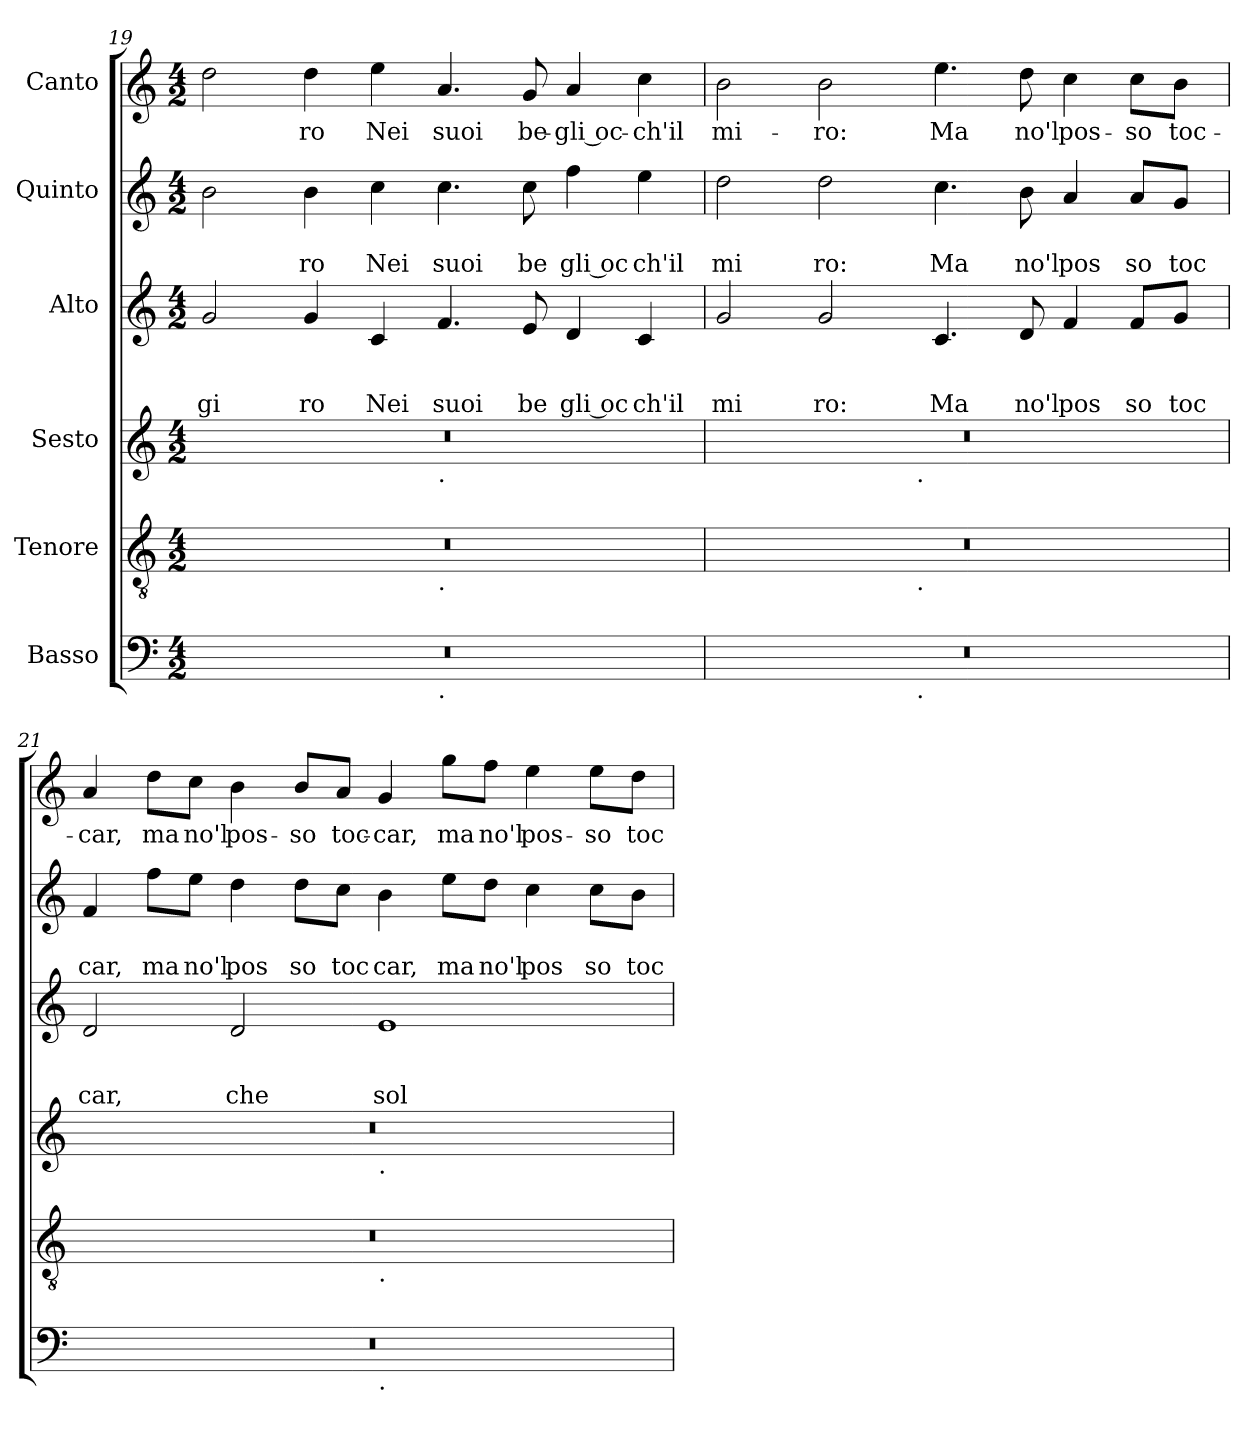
**kern	**kern	**kern	**kern	**text	**text	**text	**kern	**text	**text	**kern	**text
*part6	*part5	*part4	*part3	*part3	*part3	*part3	*part2	*part2	*part2	*part1	*part1
*staff6	*staff5	*staff4	*staff3	*staff3	*staff3	*staff3	*staff2	*staff2	*staff2	*staff1	*staff1
*I"Basso	*I"Tenore	*I"Sesto	*I"Alto	*	*	*	*I"Quinto	*	*	*I"Canto	*
*clefF4	*clefGv2	*clefG2	*clefG2	*	*	*	*clefG2	*	*	*clefG2	*
*k[]	*k[]	*k[]	*k[]	*	*	*	*k[]	*	*	*k[]	*
*C:	*C:	*C:	*C:	*	*	*	*C:	*	*	*C:	*
*M4/2	*M4/2	*M4/2	*M4/2	*	*	*	*M4/2	*	*	*M4/2	*
=19	=19	=19	=19	=19	=19	=19	=19	=19	=19	=19	=19
!	!	!	!	!	!	!LO:LY:b	!	!	!	!	!
*^	*^	*^	*	*	*	*	*	*	*	*	*
0r	1ryy	0r	1ryy	0r	1ryy	2g/	.	.	gi	2b\	.	.	2dd\	.
!	!	!	!	!	!	!	!	!	!LO:LY:b	!	!	!LO:LY:b	!	!LO:LY:b
.	.	.	.	.	.	4g/	.	.	ro	4b\	.	ro	4dd\	-ro
!	!	!	!	!	!	!	!	!	!LO:LY:b	!	!	!LO:LY:b	!	!LO:LY:b
.	.	.	.	.	.	4c/	.	.	Nei	4cc\	.	Nei	4ee\	Nei
!	!	!	!	!	!LO:TX:b:t=.	!	!	!	!	!	!	!	!	!
!	!	!	!LO:TX:b:t=.	!	!	!	!	!	!	!	!	!	!	!
!	!LO:TX:b:t=.	!	!	!	!	!	!	!	!	!	!	!	!	!
!	!	!	!	!	!	!	!	!	!LO:LY:b	!	!	!LO:LY:b	!	!LO:LY:b
.	1ryy	.	1ryy	.	1ryy	4.f/	.	.	suoi	4.cc\	.	suoi	4.a/	suoi
!	!	!	!	!	!	!	!	!	!LO:LY:b	!	!	!LO:LY:b	!	!LO:LY:b
.	.	.	.	.	.	8e/	.	.	be	8cc\	.	be	8g/	be-
!	!	!	!	!	!	!	!	!	!LO:LY:b:rj	!	!	!LO:LY:b:rj	!	!LO:LY:b:rj
.	.	.	.	.	.	4d/	.	.	gli oc	4ff\	.	gli oc	4a/	-gli oc-
!	!	!	!	!	!	!	!	!	!LO:LY:b	!	!	!LO:LY:b	!	!LO:LY:b
.	.	.	.	.	.	4c/	.	.	ch'il	4ee\	.	ch'il	4cc\	-ch'il
=20	=20	=20	=20	=20	=20	=20	=20	=20	=20	=20	=20	=20	=20	=20
!	!	!	!	!	!	!	!	!	!LO:LY:b	!	!	!LO:LY:b	!	!LO:LY:b
0r	2ryy	0r	2ryy	0r	2ryy	2g/	.	.	mi	2dd\	.	mi	2b\	mi-
!	!	!	!	!	!	!	!	!	!LO:LY:b	!	!	!LO:LY:b	!	!LO:LY:b
.	4...ryy	.	4...ryy	.	4...ryy	2g/	.	.	ro:	2dd\	.	ro:	2b\	-ro:
!	!	!	!	!	!LO:TX:b:t=.	!	!	!	!	!	!	!	!	!
!	!	!	!LO:TX:b:t=.	!	!	!	!	!	!	!	!	!	!	!
!	!LO:TX:b:t=.	!	!	!	!	!	!	!	!	!	!	!	!	!
.	1ryy	.	1ryy	.	1ryy	.	.	.	.	.	.	.	.	.
!	!	!	!	!	!	!	!	!	!LO:LY:b	!	!	!LO:LY:b	!	!LO:LY:b
.	.	.	.	.	.	4.c/	.	.	Ma	4.cc\	.	Ma	4.ee\	Ma
!	!	!	!	!	!	!	!	!	!LO:LY:b	!	!	!LO:LY:b	!	!LO:LY:b
.	.	.	.	.	.	8d/	.	.	no'l	8b\	.	no'l	8dd\	no'l
!	!	!	!	!	!	!	!	!	!LO:LY:b	!	!	!LO:LY:b	!	!LO:LY:b
.	.	.	.	.	.	4f/	.	.	pos	4a/	.	pos	4cc\	pos-
!	!	!	!	!	!	!	!	!	!LO:LY:b	!	!	!LO:LY:b	!	!LO:LY:b
.	.	.	.	.	.	8f/L	.	.	so	8a/L	.	so	8cc\L	-so
!	!	!	!	!	!	!	!	!	!LO:LY:b	!	!	!LO:LY:b	!	!LO:LY:b
.	.	.	.	.	.	8g/J	.	.	toc	8g/J	.	toc	8b\J	toc-
.	32ryy	.	32ryy	.	32ryy	.	.	.	.	.	.	.	.	.
!!LO:LB:g=z
=21	=21	=21	=21	=21	=21	=21	=21	=21	=21	=21	=21	=21	=21	=21
!	!	!	!	!	!	!	!	!	!LO:LY:b	!	!	!LO:LY:b	!	!LO:LY:b
0r	1ryy	0r	1ryy	0r	1ryy	2d/	.	.	car,	4f/	.	car,	4a/	-car,
!	!	!	!	!	!	!	!	!	!	!	!	!LO:LY:b	!	!LO:LY:b
.	.	.	.	.	.	.	.	.	.	8ff\L	.	ma	8dd\L	ma
!	!	!	!	!	!	!	!	!	!	!	!	!LO:LY:b	!	!LO:LY:b
.	.	.	.	.	.	.	.	.	.	8ee\J	.	no'l	8cc\J	no'l
!	!	!	!	!	!	!	!	!	!LO:LY:b	!	!	!LO:LY:b	!	!LO:LY:b
.	.	.	.	.	.	2d/	.	.	che	4dd\	.	pos	4b\	pos-
!	!	!	!	!	!	!	!	!	!	!	!	!LO:LY:b	!	!LO:LY:b
.	.	.	.	.	.	.	.	.	.	8dd\L	.	so	8b/L	-so
!	!	!	!	!	!	!	!	!	!	!	!	!LO:LY:b	!	!LO:LY:b
.	.	.	.	.	.	.	.	.	.	8cc\J	.	toc	8a/J	toc-
!	!	!	!	!	!LO:TX:b:t=.	!	!	!	!	!	!	!	!	!
!	!	!	!LO:TX:b:t=.	!	!	!	!	!	!	!	!	!	!	!
!	!LO:TX:b:t=.	!	!	!	!	!	!	!	!	!	!	!	!	!
!	!	!	!	!	!	!	!	!	!LO:LY:b	!	!	!LO:LY:b	!	!LO:LY:b
.	1ryy	.	1ryy	.	1ryy	1e	.	.	sol	4b\	.	car,	4g/	-car,
!	!	!	!	!	!	!	!	!	!	!	!	!LO:LY:b	!	!LO:LY:b
.	.	.	.	.	.	.	.	.	.	8ee\L	.	ma	8gg\L	ma
!	!	!	!	!	!	!	!	!	!	!	!	!LO:LY:b	!	!LO:LY:b
.	.	.	.	.	.	.	.	.	.	8dd\J	.	no'l	8ff\J	no'l
!	!	!	!	!	!	!	!	!	!	!	!	!LO:LY:b	!	!LO:LY:b
.	.	.	.	.	.	.	.	.	.	4cc\	.	pos	4ee\	pos-
!	!	!	!	!	!	!	!	!	!	!	!	!LO:LY:b	!	!LO:LY:b
.	.	.	.	.	.	.	.	.	.	8cc\L	.	so	8ee\L	-so
!	!	!	!	!	!	!	!	!	!	!	!	!LO:LY:b	!	!LO:LY:b
.	.	.	.	.	.	.	.	.	.	8b\J	.	toc	8dd\J	toc-
*v	*v	*	*	*v	*v	*	*	*	*	*	*	*	*	*
*	*v	*v	*	*	*	*	*	*	*	*	*	*
=	=	=	=	=	=	=	=	=	=	=	=
*-	*-	*-	*-	*-	*-	*-	*-	*-	*-	*-	*-
